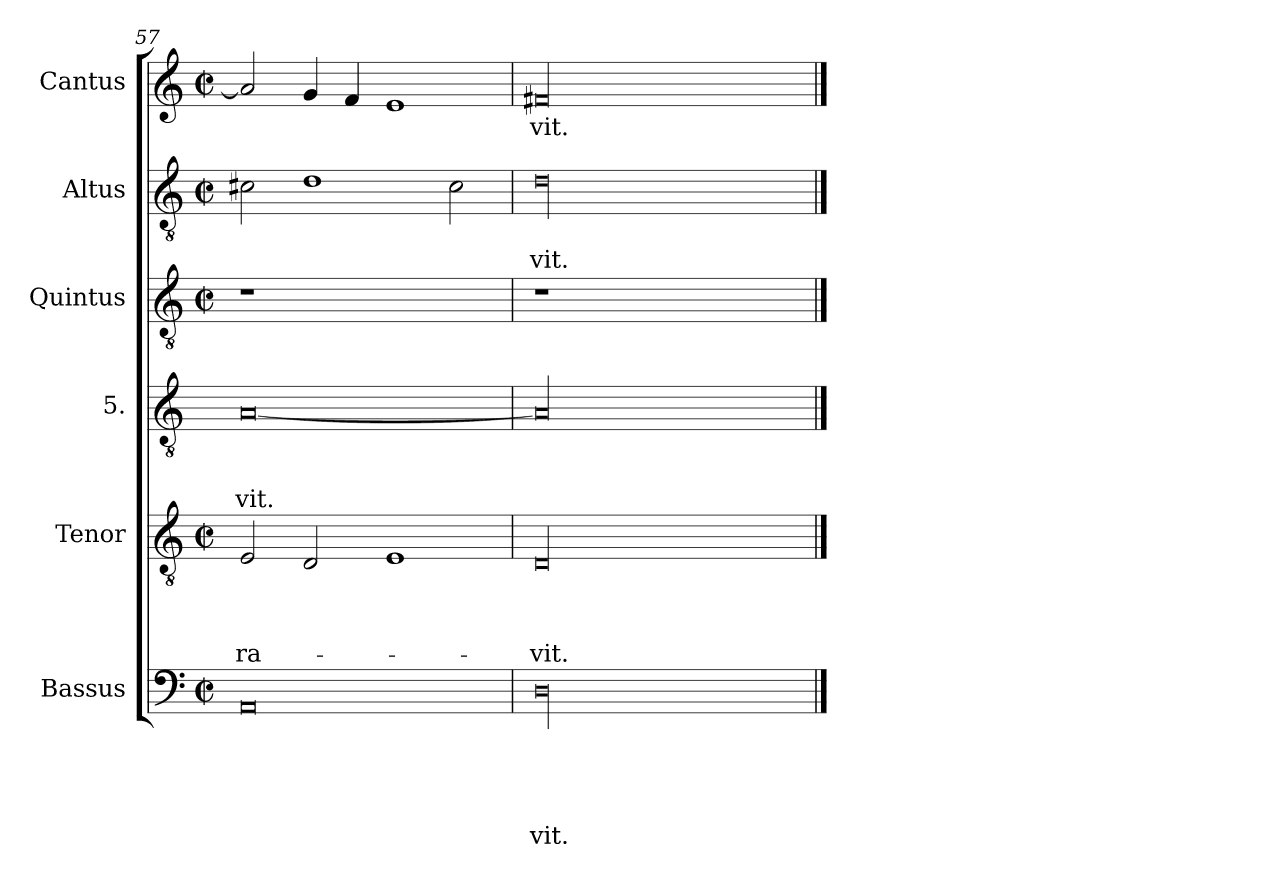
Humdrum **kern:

**kern	**text	**text	**text	**text	**text	**kern	**text	**text	**text	**text	**kern	**text	**text	**text	**kern	**kern	**text	**text	**kern	**text
*part6	*part6	*part6	*part6	*part6	*part6	*part5	*part5	*part5	*part5	*part5	*part4	*part4	*part4	*part4	*part3	*part2	*part2	*part2	*part1	*part1
*staff6	*staff6	*staff6	*staff6	*staff6	*staff6	*staff5	*staff5	*staff5	*staff5	*staff5	*staff4	*staff4	*staff4	*staff4	*staff3	*staff2	*staff2	*staff2	*staff1	*staff1
*I"Bassus	*	*	*	*	*	*I"Tenor	*	*	*	*	*I"5.	*	*	*	*I"Quintus	*I"Altus	*	*	*I"Cantus	*
*I'B.	*	*	*	*	*	*I'T.	*	*	*	*	*	*	*	*	*	*I'A.	*	*	*I'C.	*
*clefF4	*	*	*	*	*	*clefGv2	*	*	*	*	*clefGv2	*	*	*	*clefGv2	*clefGv2	*	*	*clefG2	*
*k[]	*	*	*	*	*	*k[]	*	*	*	*	*k[]	*	*	*	*k[]	*k[]	*	*	*k[]	*
*C:	*	*	*	*	*	*C:	*	*	*	*	*C:	*	*	*	*C:	*C:	*	*	*C:	*
*M2/2	*	*	*	*	*	*M2/2	*	*	*	*	*	*	*	*	*M2/2	*M2/2	*	*	*M2/2	*
*met(c|)	*	*	*	*	*	*met(c|)	*	*	*	*	*	*	*	*	*met(c|)	*met(c|)	*	*	*met(c|)	*
=57	=57	=57	=57	=57	=57	=57	=57	=57	=57	=57	=57	=57	=57	=57	=57	=57	=57	=57	=57	=57
!	!	!	!	!	!	!	!	!	!	!LO:LY:b	!	!	!	!LO:LY:b	!	!	!	!	!	!
0AA	.	.	.	.	.	2E/	.	.	.	-ra-	[<0A	.	.	-vit.	1r	2c#X\	.	.	2a/]	.
.	.	.	.	.	.	2D/	.	.	.	.	.	.	.	.	.	1d	.	.	4g/	.
.	.	.	.	.	.	.	.	.	.	.	.	.	.	.	.	.	.	.	4f/	.
.	.	.	.	.	.	1E	.	.	.	.	.	.	.	.	1ryy	.	.	.	1e	.
.	.	.	.	.	.	.	.	.	.	.	.	.	.	.	.	2c#\	.	.	.	.
=58	=58	=58	=58	=58	=58	=58	=58	=58	=58	=58	=58	=58	=58	=58	=58	=58	=58	=58	=58	=58
!	!	!	!	!	!LO:LY:b	!	!	!	!	!LO:LY:b	!	!	!	!	!	!	!	!LO:LY:b	!	!LO:LY:b
00D	.	.	.	.	-vit.	00D	.	.	.	-vit.	00A]	.	.	.	1r	00d	.	-vit.	00f#X	-vit.
.	.	.	.	.	.	.	.	.	.	.	.	.	.	.	0.ryy	.	.	.	.	.
==	==	==	==	==	==	==	==	==	==	==	==	==	==	==	==	==	==	==	==	==
*-	*-	*-	*-	*-	*-	*-	*-	*-	*-	*-	*-	*-	*-	*-	*-	*-	*-	*-	*-	*-
